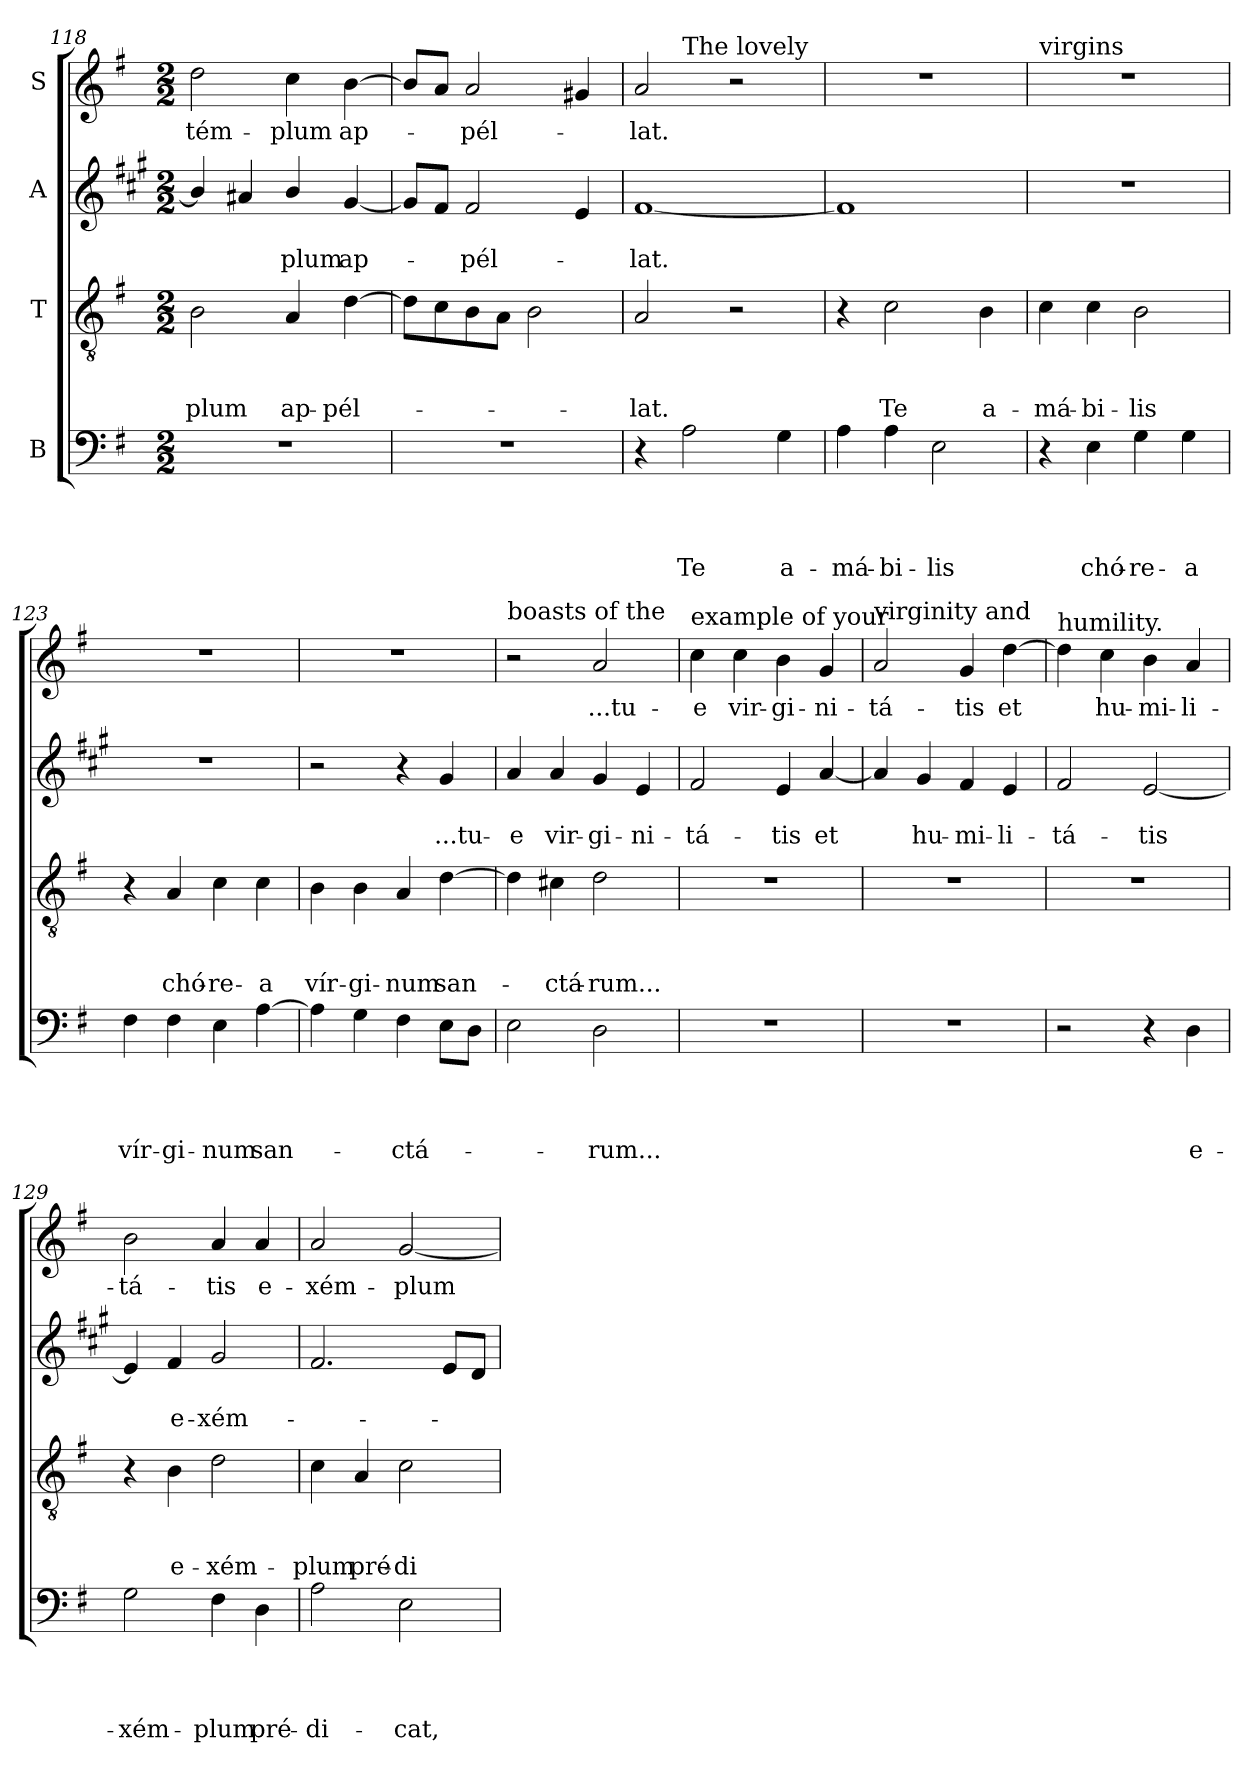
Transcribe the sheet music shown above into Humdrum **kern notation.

**kern	**text	**text	**text	**text	**kern	**text	**text	**text	**kern	**text	**text	**kern	**text
*part4	*part4	*part4	*part4	*part4	*part3	*part3	*part3	*part3	*part2	*part2	*part2	*part1	*part1
*staff4	*staff4	*staff4	*staff4	*staff4	*staff3	*staff3	*staff3	*staff3	*staff2	*staff2	*staff2	*staff1	*staff1
*I"B	*	*	*	*	*I"T	*	*	*	*I"A	*	*	*I"S	*
*clefF4	*	*	*	*	*clefGv2	*	*	*	*clefG2	*	*	*clefG2	*
*	*	*	*	*	*	*	*	*	*ITrd1c2	*	*	*	*
*k[f#]	*	*	*	*	*k[f#]	*	*	*	*k[f#]	*	*	*k[f#]	*
*G:	*	*	*	*	*G:	*	*	*	*G:	*	*	*G:	*
*M2/2	*	*	*	*	*M2/2	*	*	*	*M2/2	*	*	*M2/2	*
=118	=118	=118	=118	=118	=118	=118	=118	=118	=118	=118	=118	=118	=118
!	!	!	!	!	!	!	!	!LO:LY:b	!	!	!	!	!LO:LY:b
1r	.	.	.	.	2B\	.	.	-plum	4a/]	.	.	2dd\	tém-
.	.	.	.	.	.	.	.	.	4g#/	.	.	.	.
!	!	!	!	!	!	!	!	!LO:LY:b	!	!	!LO:LY:b	!	!LO:LY:b
.	.	.	.	.	4A/	.	.	ap-	4a/	.	-plum	4cc\	-plum
!	!	!	!	!	!	!	!	!LO:LY:b	!	!	!LO:LY:b	!	!LO:LY:b
.	.	.	.	.	[4d\	.	.	-pél-	[4f#/	.	ap-	[4b\	ap-
=119	=119	=119	=119	=119	=119	=119	=119	=119	=119	=119	=119	=119	=119
1r	.	.	.	.	8d\L]	.	.	.	8f#/L]	.	.	8b/L]	.
.	.	.	.	.	8c\	.	.	.	8e/J	.	.	8a/J	.
!	!	!	!	!	!	!	!	!	!	!	!LO:LY:b	!	!LO:LY:b
.	.	.	.	.	8B\	.	.	.	2e/	.	-pél-	2a/	-pél-
.	.	.	.	.	8A\J	.	.	.	.	.	.	.	.
.	.	.	.	.	2B\	.	.	.	.	.	.	.	.
.	.	.	.	.	.	.	.	.	4d/	.	.	4g#/	.
=120	=120	=120	=120	=120	=120	=120	=120	=120	=120	=120	=120	=120	=120
!	!	!	!	!	!	!	!	!LO:LY:b	!	!	!LO:LY:b	!	!LO:LY:b
*	*	*	*	*	*	*	*	*	*	*	*	*^	*
4r	.	.	.	.	2A/	.	.	-lat.	[1e	.	-lat.	2a/	4ryy	-lat.
!	!	!	!	!	!	!	!	!	!	!	!	!	!LO:TX:a:t=The lovely	!
!	!	!	!	!LO:LY:b	!	!	!	!	!	!	!	!	!	!
2A\	.	.	.	Te	.	.	.	.	.	.	.	.	2.ryy	.
.	.	.	.	.	2r	.	.	.	.	.	.	2r	.	.
!	!	!	!	!LO:LY:b	!	!	!	!	!	!	!	!	!	!
4G\	.	.	.	a-	.	.	.	.	.	.	.	.	.	.
!!LO:PB:g=z
=121	=121	=121	=121	=121	=121	=121	=121	=121	=121	=121	=121	=121	=121	=121
!	!	!	!	!	!	!	!	!	!	!	!	!LO:TX:a:t=chorus of holy	!	!
!	!	!	!	!LO:LY:b	!	!	!	!	!	!	!	!	!	!
*	*	*	*	*	*	*	*	*	*	*	*	*v	*v	*
4A\	.	.	.	-má-	4r	.	.	.	1e]	.	.	1r	.
!	!	!	!	!LO:LY:b	!	!	!	!LO:LY:b	!	!	!	!	!
4A\	.	.	.	-bi-	2c\	.	.	Te	.	.	.	.	.
!	!	!	!	!LO:LY:b	!	!	!	!	!	!	!	!	!
2E\	.	.	.	-lis	.	.	.	.	.	.	.	.	.
!	!	!	!	!	!	!	!	!LO:LY:b	!	!	!	!	!
.	.	.	.	.	4B\	.	.	a-	.	.	.	.	.
=122	=122	=122	=122	=122	=122	=122	=122	=122	=122	=122	=122	=122	=122
!	!	!	!	!	!	!	!	!	!	!	!	!LO:TX:a:t=virgins	!
!	!	!	!	!	!	!	!	!LO:LY:b	!	!	!	!	!
4r	.	.	.	.	4c\	.	.	-má-	1r	.	.	1r	.
!	!	!	!	!LO:LY:b	!	!	!	!LO:LY:b	!	!	!	!	!
4E\	.	.	.	chó-	4c\	.	.	-bi-	.	.	.	.	.
!	!	!	!	!LO:LY:b	!	!	!	!LO:LY:b	!	!	!	!	!
4G\	.	.	.	-re-	2B\	.	.	-lis	.	.	.	.	.
!	!	!	!	!LO:LY:b	!	!	!	!	!	!	!	!	!
4G\	.	.	.	-a	.	.	.	.	.	.	.	.	.
=123	=123	=123	=123	=123	=123	=123	=123	=123	=123	=123	=123	=123	=123
!	!	!	!	!LO:LY:b	!	!	!	!	!	!	!	!	!
4F#\	.	.	.	vír-	4r	.	.	.	1r	.	.	1r	.
!	!	!	!	!LO:LY:b	!	!	!	!LO:LY:b	!	!	!	!	!
4F#\	.	.	.	-gi-	4A/	.	.	chó-	.	.	.	.	.
!	!	!	!	!LO:LY:b	!	!	!	!LO:LY:b	!	!	!	!	!
4E\	.	.	.	-num	4c\	.	.	-re-	.	.	.	.	.
!	!	!	!	!LO:LY:b	!	!	!	!LO:LY:b	!	!	!	!	!
[4A\	.	.	.	san-	4c\	.	.	-a	.	.	.	.	.
=124	=124	=124	=124	=124	=124	=124	=124	=124	=124	=124	=124	=124	=124
!	!	!	!	!	!	!	!	!LO:LY:b	!	!	!	!	!
4A\]	.	.	.	.	4B\	.	.	vír-	2r	.	.	1r	.
!	!	!	!	!	!	!	!	!LO:LY:b	!	!	!	!	!
4G\	.	.	.	.	4B\	.	.	-gi-	.	.	.	.	.
!	!	!	!	!LO:LY:b	!	!	!	!LO:LY:b	!	!	!	!	!
4F#\	.	.	.	-ctá-	4A/	.	.	-num	4r	.	.	.	.
!	!	!	!	!	!	!	!	!LO:LY:b	!	!	!LO:LY:b	!	!
8E\L	.	.	.	.	[4d\	.	.	san-	4f#/	.	...tu-	.	.
8D\J	.	.	.	.	.	.	.	.	.	.	.	.	.
=125	=125	=125	=125	=125	=125	=125	=125	=125	=125	=125	=125	=125	=125
!	!	!	!	!	!	!	!	!	!	!	!	!LO:TX:a:t=boasts of the	!
!	!	!	!	!	!	!	!	!	!	!	!LO:LY:b	!	!
2E\	.	.	.	.	4d\]	.	.	.	4g/	.	-e	2r	.
!	!	!	!	!	!	!	!	!LO:LY:b	!	!	!LO:LY:b	!	!
.	.	.	.	.	4c#\	.	.	-ctá-	4g/	.	vir-	.	.
!	!	!	!	!LO:LY:b	!	!	!	!LO:LY:b	!	!	!LO:LY:b	!	!LO:LY:b
2D\	.	.	.	-rum...	2d\	.	.	-rum...	4f#/	.	-gi-	2a/	...tu-
!	!	!	!	!	!	!	!	!	!	!	!LO:LY:b	!	!
.	.	.	.	.	.	.	.	.	4d/	.	-ni-	.	.
=126	=126	=126	=126	=126	=126	=126	=126	=126	=126	=126	=126	=126	=126
!	!	!	!	!	!	!	!	!	!	!	!	!LO:TX:a:t=example of your	!
!	!	!	!	!	!	!	!	!	!	!	!LO:LY:b	!	!LO:LY:b
1r	.	.	.	.	1r	.	.	.	2e/	.	-tá-	4cc\	-e
!	!	!	!	!	!	!	!	!	!	!	!	!	!LO:LY:b
.	.	.	.	.	.	.	.	.	.	.	.	4cc\	vir-
!	!	!	!	!	!	!	!	!	!	!	!LO:LY:b	!	!LO:LY:b
.	.	.	.	.	.	.	.	.	4d/	.	-tis	4b\	-gi-
!	!	!	!	!	!	!	!	!	!	!	!LO:LY:b	!	!LO:LY:b
.	.	.	.	.	.	.	.	.	[4g/	.	et	4g/	-ni-
!!LO:LB:g=z
=127	=127	=127	=127	=127	=127	=127	=127	=127	=127	=127	=127	=127	=127
!	!	!	!	!	!	!	!	!	!	!	!	!LO:TX:a:t=virginity and	!
!	!	!	!	!	!	!	!	!	!	!	!	!	!LO:LY:b
1r	.	.	.	.	1r	.	.	.	4g/]	.	.	2a/	-tá-
!	!	!	!	!	!	!	!	!	!	!	!LO:LY:b	!	!
.	.	.	.	.	.	.	.	.	4f#/	.	hu-	.	.
!	!	!	!	!	!	!	!	!	!	!	!LO:LY:b	!	!LO:LY:b
.	.	.	.	.	.	.	.	.	4e/	.	-mi-	4g/	-tis
!	!	!	!	!	!	!	!	!	!	!	!LO:LY:b	!	!LO:LY:b
.	.	.	.	.	.	.	.	.	4d/	.	-li-	[4dd\	et
=128	=128	=128	=128	=128	=128	=128	=128	=128	=128	=128	=128	=128	=128
!	!	!	!	!	!	!	!	!	!	!	!	!LO:TX:a:t=humility.	!
!	!	!	!	!	!	!	!	!	!	!	!LO:LY:b	!	!
2r	.	.	.	.	1r	.	.	.	2e/	.	-tá-	4dd\]	.
!	!	!	!	!	!	!	!	!	!	!	!	!	!LO:LY:b
.	.	.	.	.	.	.	.	.	.	.	.	4cc\	hu-
!	!	!	!	!	!	!	!	!	!	!	!LO:LY:b	!	!LO:LY:b
4r	.	.	.	.	.	.	.	.	[2d/	.	-tis	4b\	-mi-
!	!	!	!	!LO:LY:b	!	!	!	!	!	!	!	!	!LO:LY:b
4D\	.	.	.	e-	.	.	.	.	.	.	.	4a/	-li-
=129	=129	=129	=129	=129	=129	=129	=129	=129	=129	=129	=129	=129	=129
!	!	!	!	!LO:LY:b	!	!	!	!	!	!	!	!	!LO:LY:b
2G\	.	.	.	-xém-	4r	.	.	.	4d/]	.	.	2b\	-tá-
!	!	!	!	!	!	!	!	!LO:LY:b	!	!	!LO:LY:b	!	!
.	.	.	.	.	4B\	.	.	e-	4e/	.	e-	.	.
!	!	!	!	!LO:LY:b	!	!	!	!LO:LY:b	!	!	!LO:LY:b	!	!LO:LY:b
4F#\	.	.	.	-plum	2d\	.	.	-xém-	2f#/	.	-xém-	4a/	-tis
!	!	!	!	!LO:LY:b	!	!	!	!	!	!	!	!	!LO:LY:b
4D\	.	.	.	pré-	.	.	.	.	.	.	.	4a/	e-
=130	=130	=130	=130	=130	=130	=130	=130	=130	=130	=130	=130	=130	=130
!	!	!	!	!LO:LY:b	!	!	!	!LO:LY:b	!	!	!	!	!LO:LY:b
2A\	.	.	.	-di-	4c\	.	.	-plum	2.e/	.	.	2a/	-xém-
!	!	!	!	!	!	!	!	!LO:LY:b	!	!	!	!	!
.	.	.	.	.	4A/	.	.	pré-	.	.	.	.	.
!	!	!	!	!LO:LY:b	!	!	!	!LO:LY:b	!	!	!	!	!LO:LY:b
2E\	.	.	.	-cat,	2c\	.	.	-di-	.	.	.	[2g/	-plum
.	.	.	.	.	.	.	.	.	8d/L	.	.	.	.
.	.	.	.	.	.	.	.	.	8c/J	.	.	.	.
=	=	=	=	=	=	=	=	=	=	=	=	=	=
*-	*-	*-	*-	*-	*-	*-	*-	*-	*-	*-	*-	*-	*-
